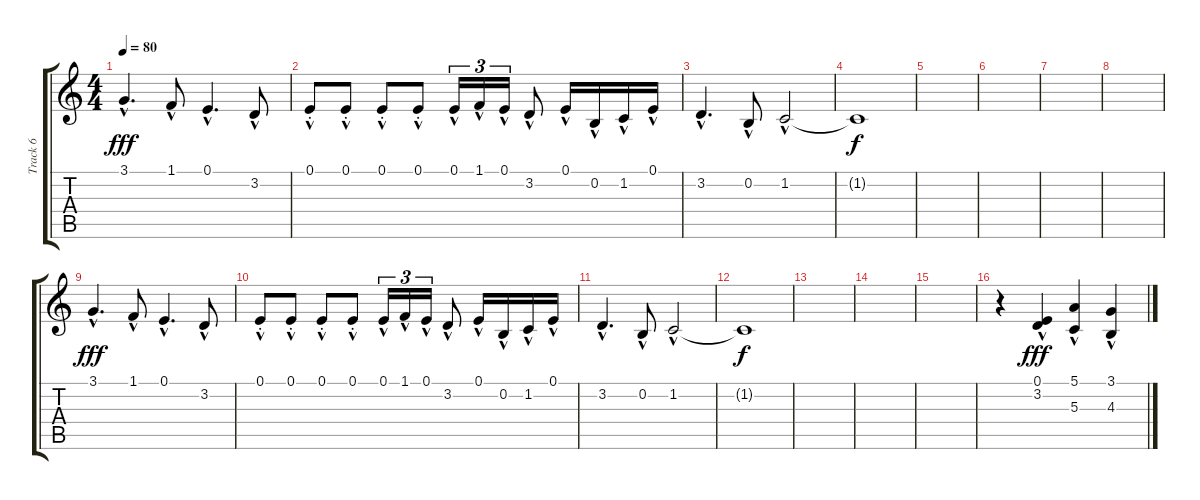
\track ("Track 6" "Track 6") {instrument frenchhorn}
\staff {score tabs}
\tuning (E4 B3 G3 D3 A2 E2) {hide}
\ts (4 4)
\tempo 80
\clef g2
\ks c
3.1{hac}.4{d dy fff} 1.1{hac}.8 0.1{hac}.4{d} 3.2{hac}.8 |
0.1{hac st}.8 0.1{hac st}.8 0.1{hac st}.8 0.1{hac st}.8 0.1{hac}.16{tu (3 2)} 1.1{hac}.16{tu (3 2)} 0.1{hac}.16{tu (3 2)} 3.2{hac}.8 0.1{hac}.16 0.2{hac}.16 1.2{hac}.16 0.1{hac}.16 |
3.2{hac}.4{d} 0.2{hac}.8 1.2{hac}.2 |
1.2{t}.1{dy f} |
|
|
|
|
3.1{hac}.4{d dy fff} 1.1{hac}.8 0.1{hac}.4{d} 3.2{hac}.8 |
0.1{hac st}.8 0.1{hac st}.8 0.1{hac st}.8 0.1{hac st}.8 0.1{hac}.16{tu (3 2)} 1.1{hac}.16{tu (3 2)} 0.1{hac}.16{tu (3 2)} 3.2{hac}.8 0.1{hac}.16 0.2{hac}.16 1.2{hac}.16 0.1{hac}.16 |
3.2{hac}.4{d} 0.2{hac}.8 1.2{hac}.2 |
1.2{t}.1{dy f} |
|
|
|
r.4 (0.1{hac} 3.2{hac}).4{dy fff} (5.1{hac} 5.3{hac}).4 (3.1{hac} 4.3{hac}).4
